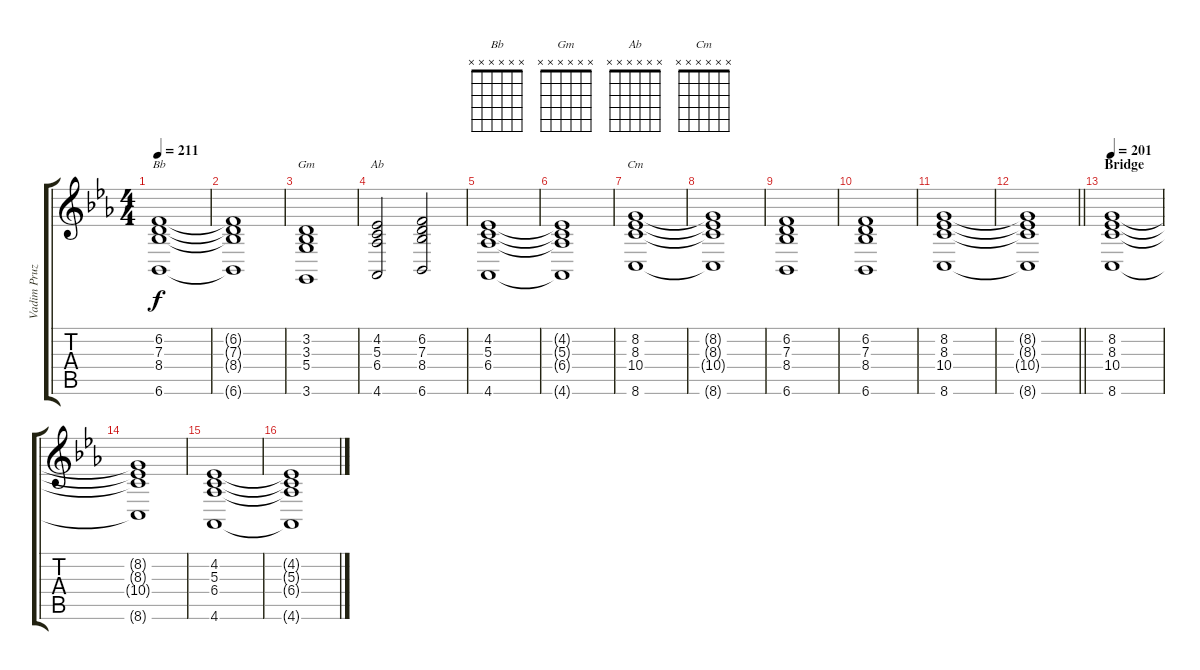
\track ("Vadim Pruzhanov (Keyboard - Strings)" "Vadim Pruz") {instrument stringensemble1}
\staff {score tabs}
\tuning (E4 B3 G3 D3 A2 E2) {hide}
\chord ("Bb" x x x x x x)
\chord ("Gm" x x x x x x)
\chord ("Ab" x x x x x x)
\chord ("Cm" x x x x x x)
\ts (4 4)
\tempo 211
\clef g2
\ks eb
(6.2 7.3 8.4 6.6).1{ch "Bb" dy f} |
(6.2{t} 7.3{t} 8.4{t} 6.6{t}).1 |
(3.2 3.3 5.4 3.6).1{ch "Gm"} |
(4.2 5.3 6.4 4.6).2{ch "Ab"} (6.2 7.3 8.4 6.6).2 |
(4.2 5.3 6.4 4.6).1 |
(4.2{t} 5.3{t} 6.4{t} 4.6{t}).1 |
(8.2 8.3 10.4 8.6).1{ch "Cm"} |
(8.2{t} 8.3{t} 10.4{t} 8.6{t}).1 |
(6.2 7.3 8.4 6.6).1 |
(6.2 7.3 8.4 6.6).1 |
(8.2 8.3 10.4 8.6).1 |
\barLineRight lightlight
(8.2{t} 8.3{t} 10.4{t} 8.6{t}).1 |
\section ("" "Bridge")
\tempo 201
(8.2 8.3 10.4 8.6).1 |
(8.2{t} 8.3{t} 10.4{t} 8.6{t}).1 |
(4.2 5.3 6.4 4.6).1 |
(4.2{t} 5.3{t} 6.4{t} 4.6{t}).1
